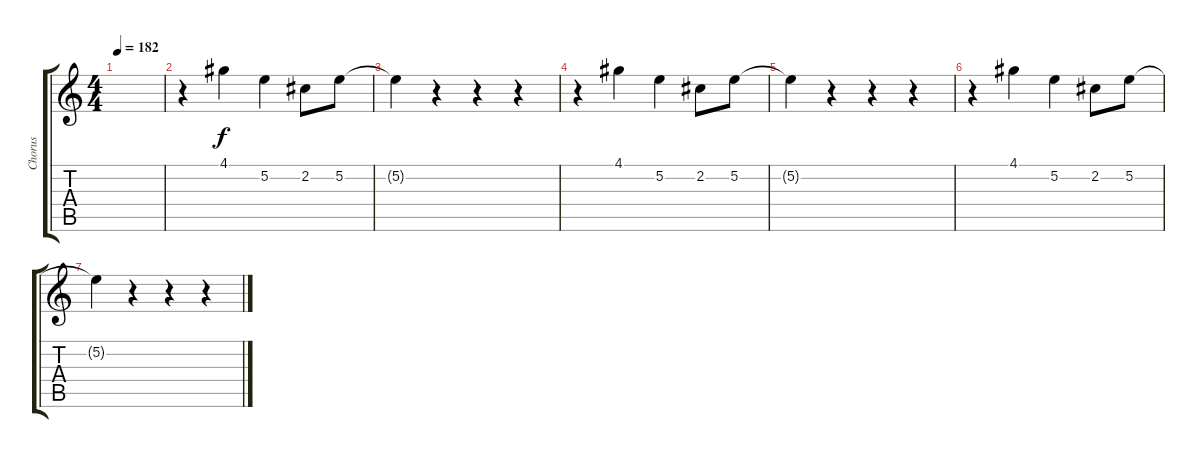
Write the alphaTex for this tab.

\track ("Chorus" "Chorus") {instrument acousticguitarsteel}
\staff {score tabs}
\tuning (E4 B3 G3 D3 A2 E2) {hide}
\ts (4 4)
\tempo 182
\clef g2
\ks c
|
r.4 4.1.4 5.2.4 2.2.8 5.2.8 |
5.2{t}.4 r.4 r.4 r.4 |
r.4 4.1.4 5.2.4 2.2.8 5.2.8 |
5.2{t}.4 r.4 r.4 r.4 |
r.4 4.1.4 5.2.4 2.2.8 5.2.8 |
5.2{t}.4 r.4 r.4 r.4
